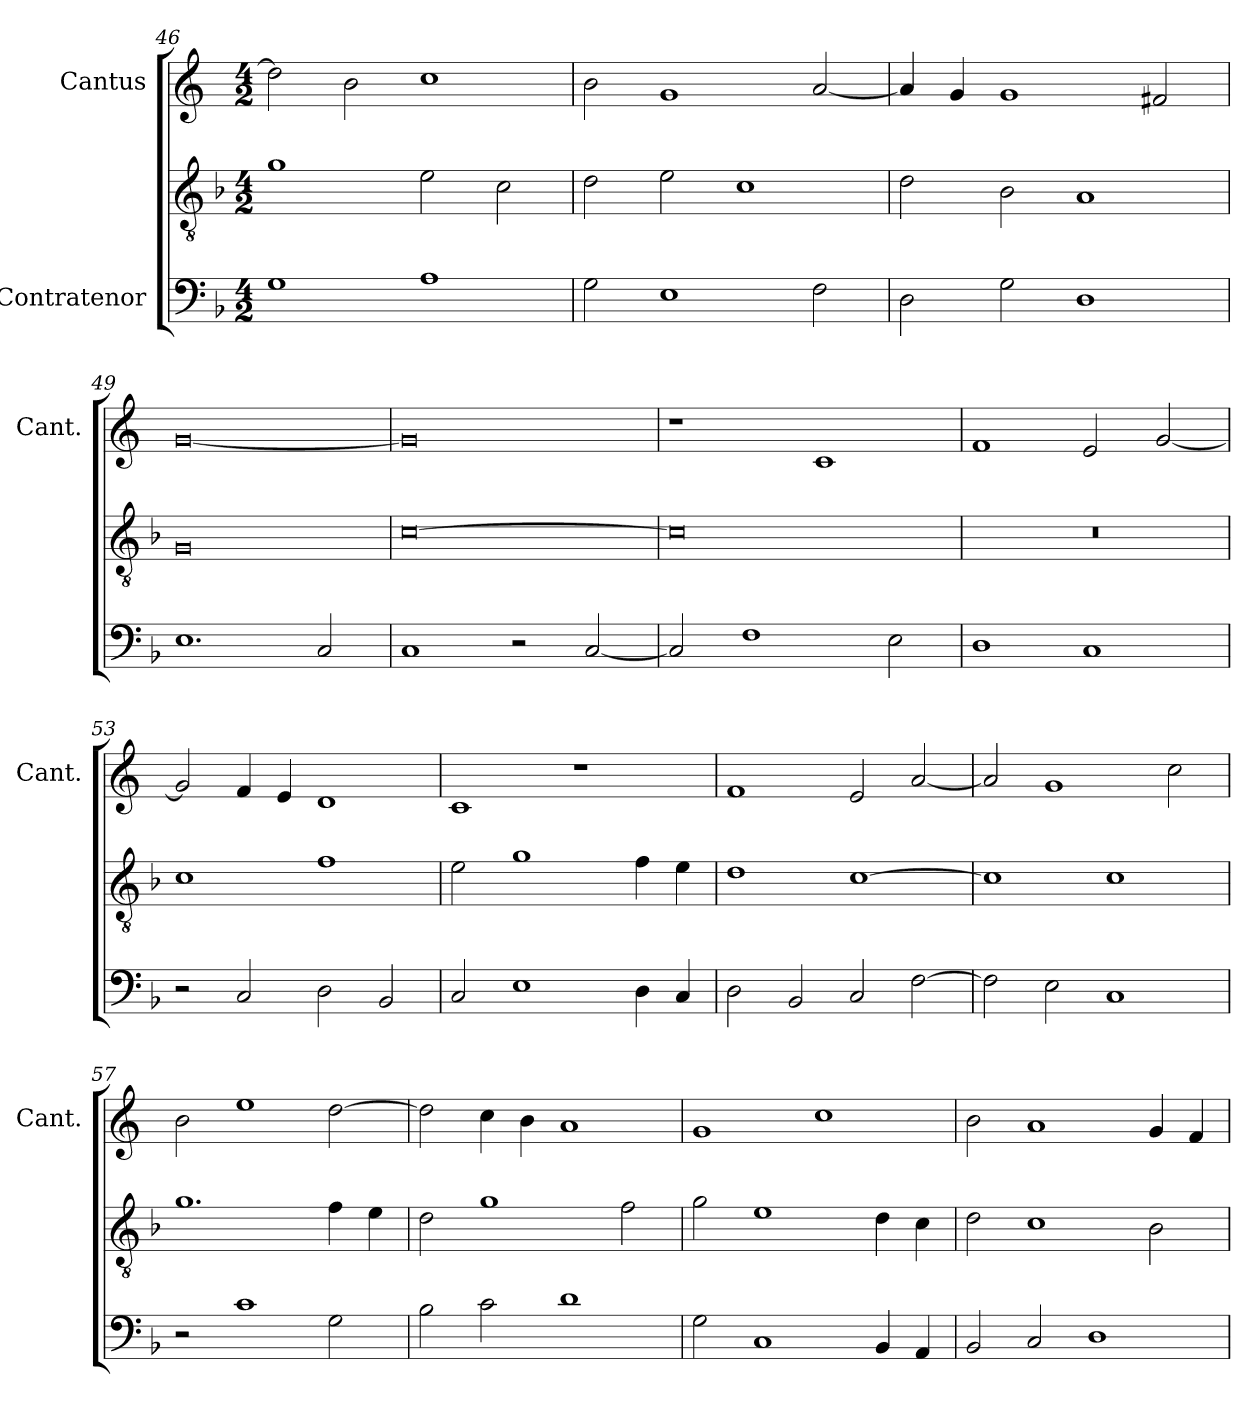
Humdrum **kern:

**kern	**kern	**kern
*part3	*part2	*part1
*staff3	*staff2	*staff1
*I"Contratenor	*	*I"Cantus
*	*	*I'Cant.
*clefF4	*clefGv2	*clefG2
*	*ITrd7c12	*
*k[b-]	*k[b-]	*k[]
*F:	*F:	*C:
*M4/2	*M4/2	*M4/2
=46	=46	=46
1G\	1G\	2dd\]
.	.	2b\
1A\	2E\	1cc\
.	2C\	.
=47	=47	=47
2G\	2D\	2b\
1E\	2E\	1g/
.	1C\	.
2F\	.	[2a/
=48	=48	=48
2D\	2D\	4a/]
.	.	4g/
2G\	2BB-\	1g/
1D\	1AA/	.
.	.	2f#X/
=49	=49	=49
1.E\	0GG/	[0g/
2C/	.	.
=50	=50	=50
1C/	[0C\	0g/]
2r	.	.
[2C/	.	.
=51	=51	=51
2C/]	0C\]	1r
1F\	.	.
.	.	1c/
2E\	.	.
=52	=52	=52
1D\	0r	1f/
1C/	.	2e/
.	.	[2g/
=53	=53	=53
2r	1C\	2g/]
2C/	.	4f/
.	.	4e/
2D\	1F\	1d/
2BB-/	.	.
=54	=54	=54
2C/	2E\	1c/
1E\	1G\	.
.	.	1r
4D\	4F\	.
4C/	4E\	.
=55	=55	=55
2D\	1D\	1f/
2BB-/	.	.
2C/	[1C\	2e/
[2F\	.	[2a/
=56	=56	=56
2F\]	1C\]	2a/]
2E\	.	1g/
1C/	1C\	.
.	.	2cc\
=57	=57	=57
2r	1.G\	2b\
1c\	.	1ee\
2G\	4F\	[2dd\
.	4E\	.
=58	=58	=58
2B-\	2D\	2dd\]
2c\	1G\	4cc\
.	.	4b\
1d\	.	1a/
.	2F\	.
=59	=59	=59
2G\	2G\	1g/
1C/	1E\	.
.	.	1cc\
4BB-/	4D\	.
4AA/	4C\	.
=60	=60	=60
2BB-/	2D\	2b\
2C/	1C\	1a/
1D\	.	.
.	2BB-\	4g/
.	.	4f/
=	=	=
*-	*-	*-
